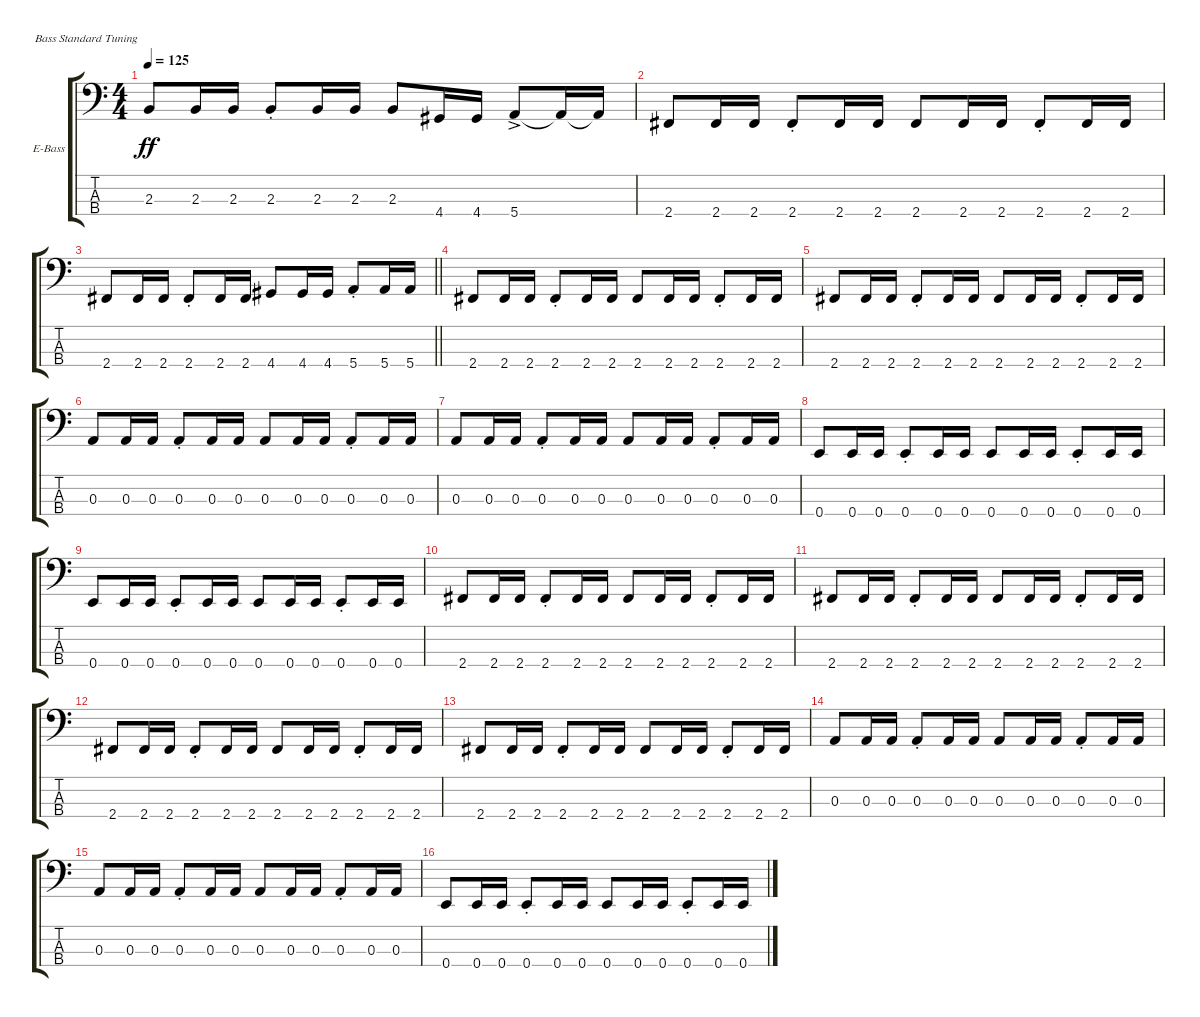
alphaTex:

\bracketExtendMode groupsimilarinstruments
\firstSystemTrackNameOrientation horizontal
\otherSystemsTrackNameOrientation horizontal
\track ("Басс Игорь Тихомиров" "E-Bass") {instrument electricbassfinger}
\staff {score tabs}
\tuning (G2 D2 A1 E1)
\ts (4 4)
\tempo 125
\clef f4
\ks c
2.3.8{dy ff} 2.3.16 2.3.16 2.3{st}.8 2.3.16 2.3.16 2.3.8 4.4.16 4.4.16 5.4{ac}.8 5.4{t}.16 5.4{t}.16 |
2.4.8 2.4.16 2.4.16 2.4{st}.8 2.4.16 2.4.16 2.4.8 2.4.16 2.4.16 2.4{st}.8 2.4.16 2.4.16 |
\barLineRight lightlight
2.4.8 2.4.16 2.4.16 2.4{st}.8 2.4.16 2.4.16 4.4.8 4.4.16 4.4.16 5.4{st}.8 5.4.16 5.4.16 |
2.4.8 2.4.16 2.4.16 2.4{st}.8 2.4.16 2.4.16 2.4.8 2.4.16 2.4.16 2.4{st}.8 2.4.16 2.4.16 |
2.4.8 2.4.16 2.4.16 2.4{st}.8 2.4.16 2.4.16 2.4.8 2.4.16 2.4.16 2.4{st}.8 2.4.16 2.4.16 |
0.3.8 0.3.16 0.3.16 0.3{st}.8 0.3.16 0.3.16 0.3.8 0.3.16 0.3.16 0.3{st}.8 0.3.16 0.3.16 |
0.3.8 0.3.16 0.3.16 0.3{st}.8 0.3.16 0.3.16 0.3.8 0.3.16 0.3.16 0.3{st}.8 0.3.16 0.3.16 |
0.4.8 0.4.16 0.4.16 0.4{st}.8 0.4.16 0.4.16 0.4.8 0.4.16 0.4.16 0.4{st}.8 0.4.16 0.4.16 |
0.4.8 0.4.16 0.4.16 0.4{st}.8 0.4.16 0.4.16 0.4.8 0.4.16 0.4.16 0.4{st}.8 0.4.16 0.4.16 |
2.4.8 2.4.16 2.4.16 2.4{st}.8 2.4.16 2.4.16 2.4.8 2.4.16 2.4.16 2.4{st}.8 2.4.16 2.4.16 |
2.4.8 2.4.16 2.4.16 2.4{st}.8 2.4.16 2.4.16 2.4.8 2.4.16 2.4.16 2.4{st}.8 2.4.16 2.4.16 |
2.4.8 2.4.16 2.4.16 2.4{st}.8 2.4.16 2.4.16 2.4.8 2.4.16 2.4.16 2.4{st}.8 2.4.16 2.4.16 |
2.4.8 2.4.16 2.4.16 2.4{st}.8 2.4.16 2.4.16 2.4.8 2.4.16 2.4.16 2.4{st}.8 2.4.16 2.4.16 |
0.3.8 0.3.16 0.3.16 0.3{st}.8 0.3.16 0.3.16 0.3.8 0.3.16 0.3.16 0.3{st}.8 0.3.16 0.3.16 |
0.3.8 0.3.16 0.3.16 0.3{st}.8 0.3.16 0.3.16 0.3.8 0.3.16 0.3.16 0.3{st}.8 0.3.16 0.3.16 |
0.4.8 0.4.16 0.4.16 0.4{st}.8 0.4.16 0.4.16 0.4.8 0.4.16 0.4.16 0.4{st}.8 0.4.16 0.4.16
